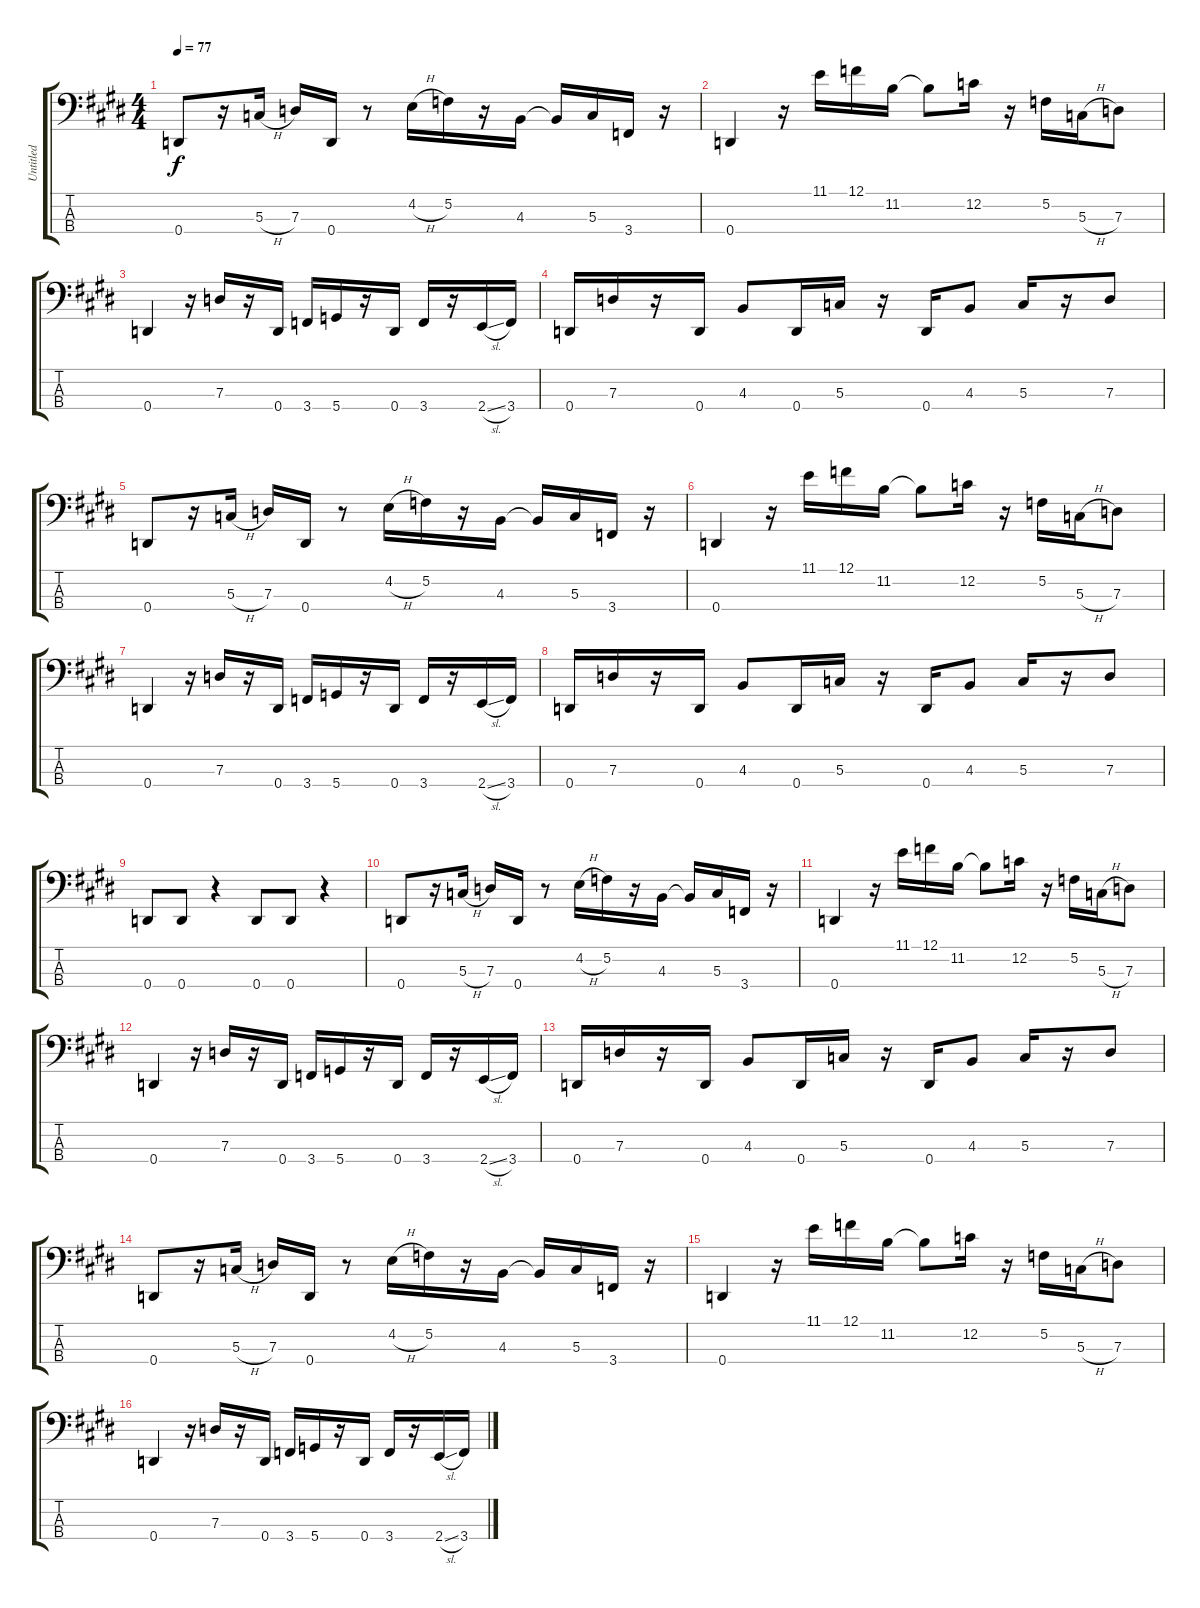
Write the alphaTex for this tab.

\track ("Untitled" "Untitled") {instrument electricbasspick}
\staff {score tabs}
\tuning (F2 C2 G1 D1) {hide}
\ts (4 4)
\tempo 77
\clef f4
\ks e
0.4.8{dy f instrument electricbasspick} r.16 5.3{h}.16 7.3.16 0.4.16 r.8 4.2{h}.16 5.2.16 r.16 4.3.16 4.3{t}.16 5.3.16 3.4.16 r.16 |
\ks c#minor
0.4.4 r.16 11.1.16 12.1.16 11.2.16 11.2{t}.8 12.2.16 r.16 5.2.16 5.3{h}.16 7.3.8 |
0.4.4 r.16 7.3.16 r.16 0.4.16 3.4.16 5.4.16 r.16 0.4.16 3.4.16 r.16 2.4{sl}.16 3.4.16 |
\ks e
0.4.16 7.3.16 r.16 0.4.16 4.3.8 0.4.16 5.3.16 r.16 0.4.16 4.3.8 5.3.16 r.16 7.3.8 |
\ks c#minor
0.4.8 r.16 5.3{h}.16 7.3.16 0.4.16 r.8 4.2{h}.16 5.2.16 r.16 4.3.16 4.3{t}.16 5.3.16 3.4.16 r.16 |
0.4.4 r.16 11.1.16 12.1.16 11.2.16 11.2{t}.8 12.2.16 r.16 5.2.16 5.3{h}.16 7.3.8 |
\ks e
0.4.4 r.16 7.3.16 r.16 0.4.16 3.4.16 5.4.16 r.16 0.4.16 3.4.16 r.16 2.4{sl}.16 3.4.16 |
\ks c#minor
0.4.16 7.3.16 r.16 0.4.16 4.3.8 0.4.16 5.3.16 r.16 0.4.16 4.3.8 5.3.16 r.16 7.3.8 |
0.4.8 0.4.8 r.4 0.4.8 0.4.8 r.4 |
\ks e
0.4.8 r.16 5.3{h}.16 7.3.16 0.4.16 r.8 4.2{h}.16 5.2.16 r.16 4.3.16 4.3{t}.16 5.3.16 3.4.16 r.16 |
\ks c#minor
0.4.4 r.16 11.1.16 12.1.16 11.2.16 11.2{t}.8 12.2.16 r.16 5.2.16 5.3{h}.16 7.3.8 |
0.4.4 r.16 7.3.16 r.16 0.4.16 3.4.16 5.4.16 r.16 0.4.16 3.4.16 r.16 2.4{sl}.16 3.4.16 |
\ks e
0.4.16 7.3.16 r.16 0.4.16 4.3.8 0.4.16 5.3.16 r.16 0.4.16 4.3.8 5.3.16 r.16 7.3.8 |
\ks c#minor
0.4.8 r.16 5.3{h}.16 7.3.16 0.4.16 r.8 4.2{h}.16 5.2.16 r.16 4.3.16 4.3{t}.16 5.3.16 3.4.16 r.16 |
0.4.4 r.16 11.1.16 12.1.16 11.2.16 11.2{t}.8 12.2.16 r.16 5.2.16 5.3{h}.16 7.3.8 |
\ks e
0.4.4 r.16 7.3.16 r.16 0.4.16 3.4.16 5.4.16 r.16 0.4.16 3.4.16 r.16 2.4{sl}.16 3.4.16
